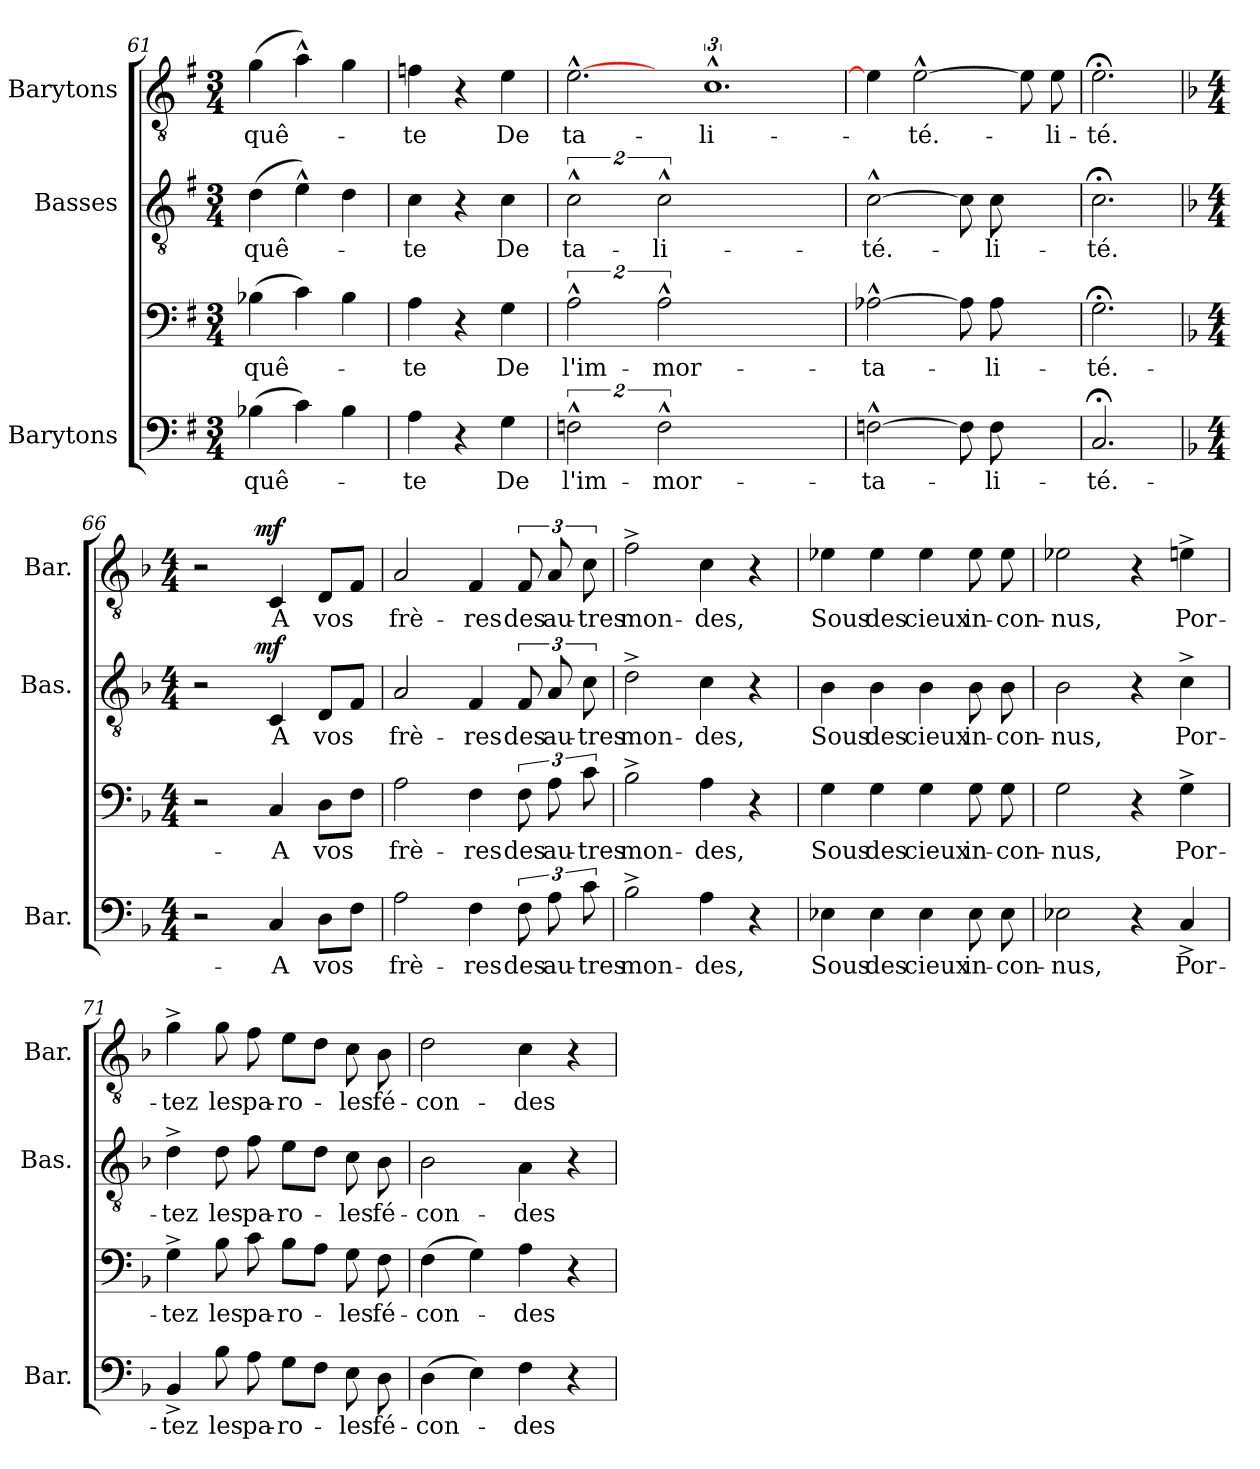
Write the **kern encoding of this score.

**kern	**text	**kern	**text	**dynam	**kern	**text	**dynam	**kern	**text	**dynam
*part3	*part3	*part3	*part3	*part3	*part2	*part2	*part2	*part1	*part1	*part1
*staff4	*staff4	*staff3	*staff3	*staff3/4	*staff2	*staff2	*staff2	*staff1	*staff1	*staff1
*I"Barytons	*	*	*	*	*I"Basses	*	*	*I"Barytons	*	*
*I'Bar.	*	*	*	*	*I'Bas.	*	*	*I'Bar.	*	*
*clefF4	*	*clefF4	*	*	*clefGv2	*	*	*clefGv2	*	*
*k[f#]	*	*k[f#]	*	*	*k[f#]	*	*	*k[f#]	*	*
*G:	*	*G:	*	*	*G:	*	*	*G:	*	*
*M3/4	*	*M3/4	*	*	*M3/4	*	*	*M3/4	*	*
=61	=61	=61	=61	=61	=61	=61	=61	=61	=61	=61
(>4B-X\	-quê-	(>4B-X\	-quê-	.	(>4d\	-quê-	.	(>4g\	-quê-	.
4c\)	.	4c\)	.	.	4e^^>\)	.	.	4a^^>\)	.	.
4B-\	.	4B-\	.	.	4d\	.	.	4g\	.	.
=62	=62	=62	=62	=62	=62	=62	=62	=62	=62	=62
4A\	-te	4A\	-te	.	4c\	-te	.	4fn\	-te	.
4r	.	4r	.	.	4r	.	.	4r	.	.
4G\	De	4G\	De	.	4c\	De	.	4e\	De	.
=63	=63	=63	=63	=63	=63	=63	=63	=63	=63	=63
4%3Fn^^>\	l'im-	4%3A^^>\	l'im-	.	4%3c^^>\	ta-	.	[2.e^^>\	ta-	.
4%3F^^>\	-mor-	4%3A^^>\	-mor-	.	4%3c^^>\	-li-	.	4ryy	.	.
.	.	.	.	.	.	.	.	3%2.c^^>\	-li-	.
2ryy	.	2ryy	.	.	2ryy	.	.	.	.	.
=64	=64	=64	=64	=64	=64	=64	=64	=64	=64	=64
[2Fn^^>\	-ta-	[2A-X^^>\	-ta-	.	[2c^^>\	-té.-	.	4e\]	.	.
.	.	.	.	.	.	.	.	[2e^^>\	-té.-	.
8F\]	.	8A-\]	.	.	8c\]	.	.	.	.	.
8F\	-li-	8A-\	-li-	.	8c\	-li-	.	.	.	.
4ryy	.	4ryy	.	.	4ryy	.	.	8e\]	.	.
.	.	.	.	.	.	.	.	8e\	-li-	.
=65	=65	=65	=65	=65	=65	=65	=65	=65	=65	=65
2.C;</	-té.-	2.G;<\	-té.-	.	2.c;<\	-té.	.	2.e;<\	-té.	.
!!LO:LB:g=z
=66	=66	=66	=66	=66	=66	=66	=66	=66	=66	=66
*k[b-]	*	*k[b-]	*	*	*k[b-]	*	*	*k[b-]	*	*
*F:	*	*F:	*	*	*F:	*	*	*F:	*	*
*M4/4	*	*M4/4	*	*	*M4/4	*	*	*M4/4	*	*
2r	.	2r	.	.	2r	.	.	2r	.	.
!	!	!	!	!LO:DY:a=2:cj	!	!	!	!	!	!
!	!	!	!	!LO:DY:n=1:a:cj	!	!	!LO:DY:a:cj	!	!	!LO:DY:a:cj
4C/	-A	4C/	-A	mf mf	4C/	A	mf	4C/	A	mf
8D\L	vos	8D\L	vos	.	8D/L	vos	.	8D/L	vos	.
8F\J	.	8F\J	.	.	8F/J	.	.	8F/J	.	.
=67	=67	=67	=67	=67	=67	=67	=67	=67	=67	=67
2A\	frè-	2A\	frè-	.	2A/	frè-	.	2A/	frè-	.
4F\	-res	4F\	-res	.	4F/	-res	.	4F/	-res	.
12F\	des	12F\	des	.	12F/	des	.	12F/	des	.
12A\	au-	12A\	au-	.	12A/	au-	.	12A/	au-	.
12c\	-tres	12c\	-tres	.	12c\	-tres	.	12c\	-tres	.
=68	=68	=68	=68	=68	=68	=68	=68	=68	=68	=68
2B-^>\	mon-	2B-^>\	mon-	.	2d^>\	mon-	.	2f^>\	mon-	.
4A\	-des,	4A\	-des,	.	4c\	-des,	.	4c\	-des,	.
4r	.	4r	.	.	4r	.	.	4r	.	.
=69	=69	=69	=69	=69	=69	=69	=69	=69	=69	=69
4E-X\	Sous	4G\	Sous	.	4B-\	Sous	.	4e-X\	Sous	.
4E-\	des	4G\	des	.	4B-\	des	.	4e-\	des	.
4E-\	cieux	4G\	cieux	.	4B-\	cieux	.	4e-\	cieux	.
8E-\	in-	8G\	in-	.	8B-\	in-	.	8e-\	in-	.
8E-\	-con-	8G\	-con-	.	8B-\	-con-	.	8e-\	-con-	.
=70	=70	=70	=70	=70	=70	=70	=70	=70	=70	=70
2E-X\	-nus,	2G\	-nus,	.	2B-\	-nus,	.	2e-X\	-nus,	.
4r	.	4r	.	.	4r	.	.	4r	.	.
4C^>/	Por-	4G^>\	Por-	.	4c^>\	Por-	.	4en^>\	Por-	.
!!LO:PB:g=z
=71	=71	=71	=71	=71	=71	=71	=71	=71	=71	=71
4BB-^>/	-tez	4G^>\	-tez	.	4d^>\	-tez	.	4g^>\	-tez	.
8B-\	les	8B-\	les	.	8d\	les	.	8g\	les	.
8A\	pa-	8c\	pa-	.	8f\	pa-	.	8f\	pa-	.
8G\L	-ro-	8B-\L	-ro-	.	8e\L	-ro-	.	8e\L	-ro-	.
8F\J	.	8A\J	.	.	8d\J	.	.	8d\J	.	.
8E\	-les	8G\	-les	.	8c\	-les	.	8c\	-les	.
8D\	fé-	8F\	fé-	.	8B-\	fé-	.	8B-\	fé-	.
=72	=72	=72	=72	=72	=72	=72	=72	=72	=72	=72
(>4D\	-con-	(>4F\	-con-	.	2B-\	-con-	.	2d\	-con-	.
4E\)	.	4G\)	.	.	.	.	.	.	.	.
4F\	-des	4A\	-des	.	4A\	-des	.	4c\	-des	.
4r	.	4r	.	.	4r	.	.	4r	.	.
=	=	=	=	=	=	=	=	=	=	=
*-	*-	*-	*-	*-	*-	*-	*-	*-	*-	*-
